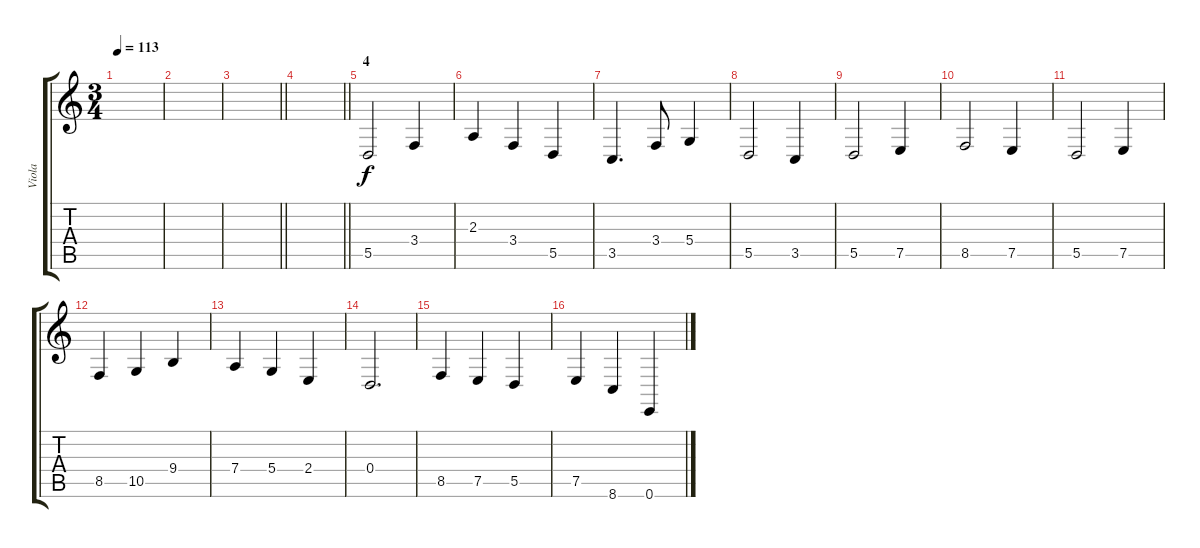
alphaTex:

\track ("Viola" "Viola") {instrument viola}
\staff {score tabs}
\tuning (E4 B3 G3 D3 A2 E2) {hide}
\ts (3 4)
\tempo 113
\clef g2
\ks c
|
|
\barLineRight lightlight
|
\barLineRight lightlight
|
\section ("" "4")
5.5.2 3.4.4 |
2.3.4 3.4.4 5.5.4 |
3.5.4{d} 3.4.8 5.4.4 |
5.5.2 3.5.4 |
5.5.2 7.5.4 |
8.5.2 7.5.4 |
5.5.2 7.5.4 |
8.5.4 10.5.4 9.4.4 |
7.4.4 5.4.4 2.4.4 |
0.4.2{d} |
8.5.4 7.5.4 5.5.4 |
7.5.4 8.6.4 0.6.4
